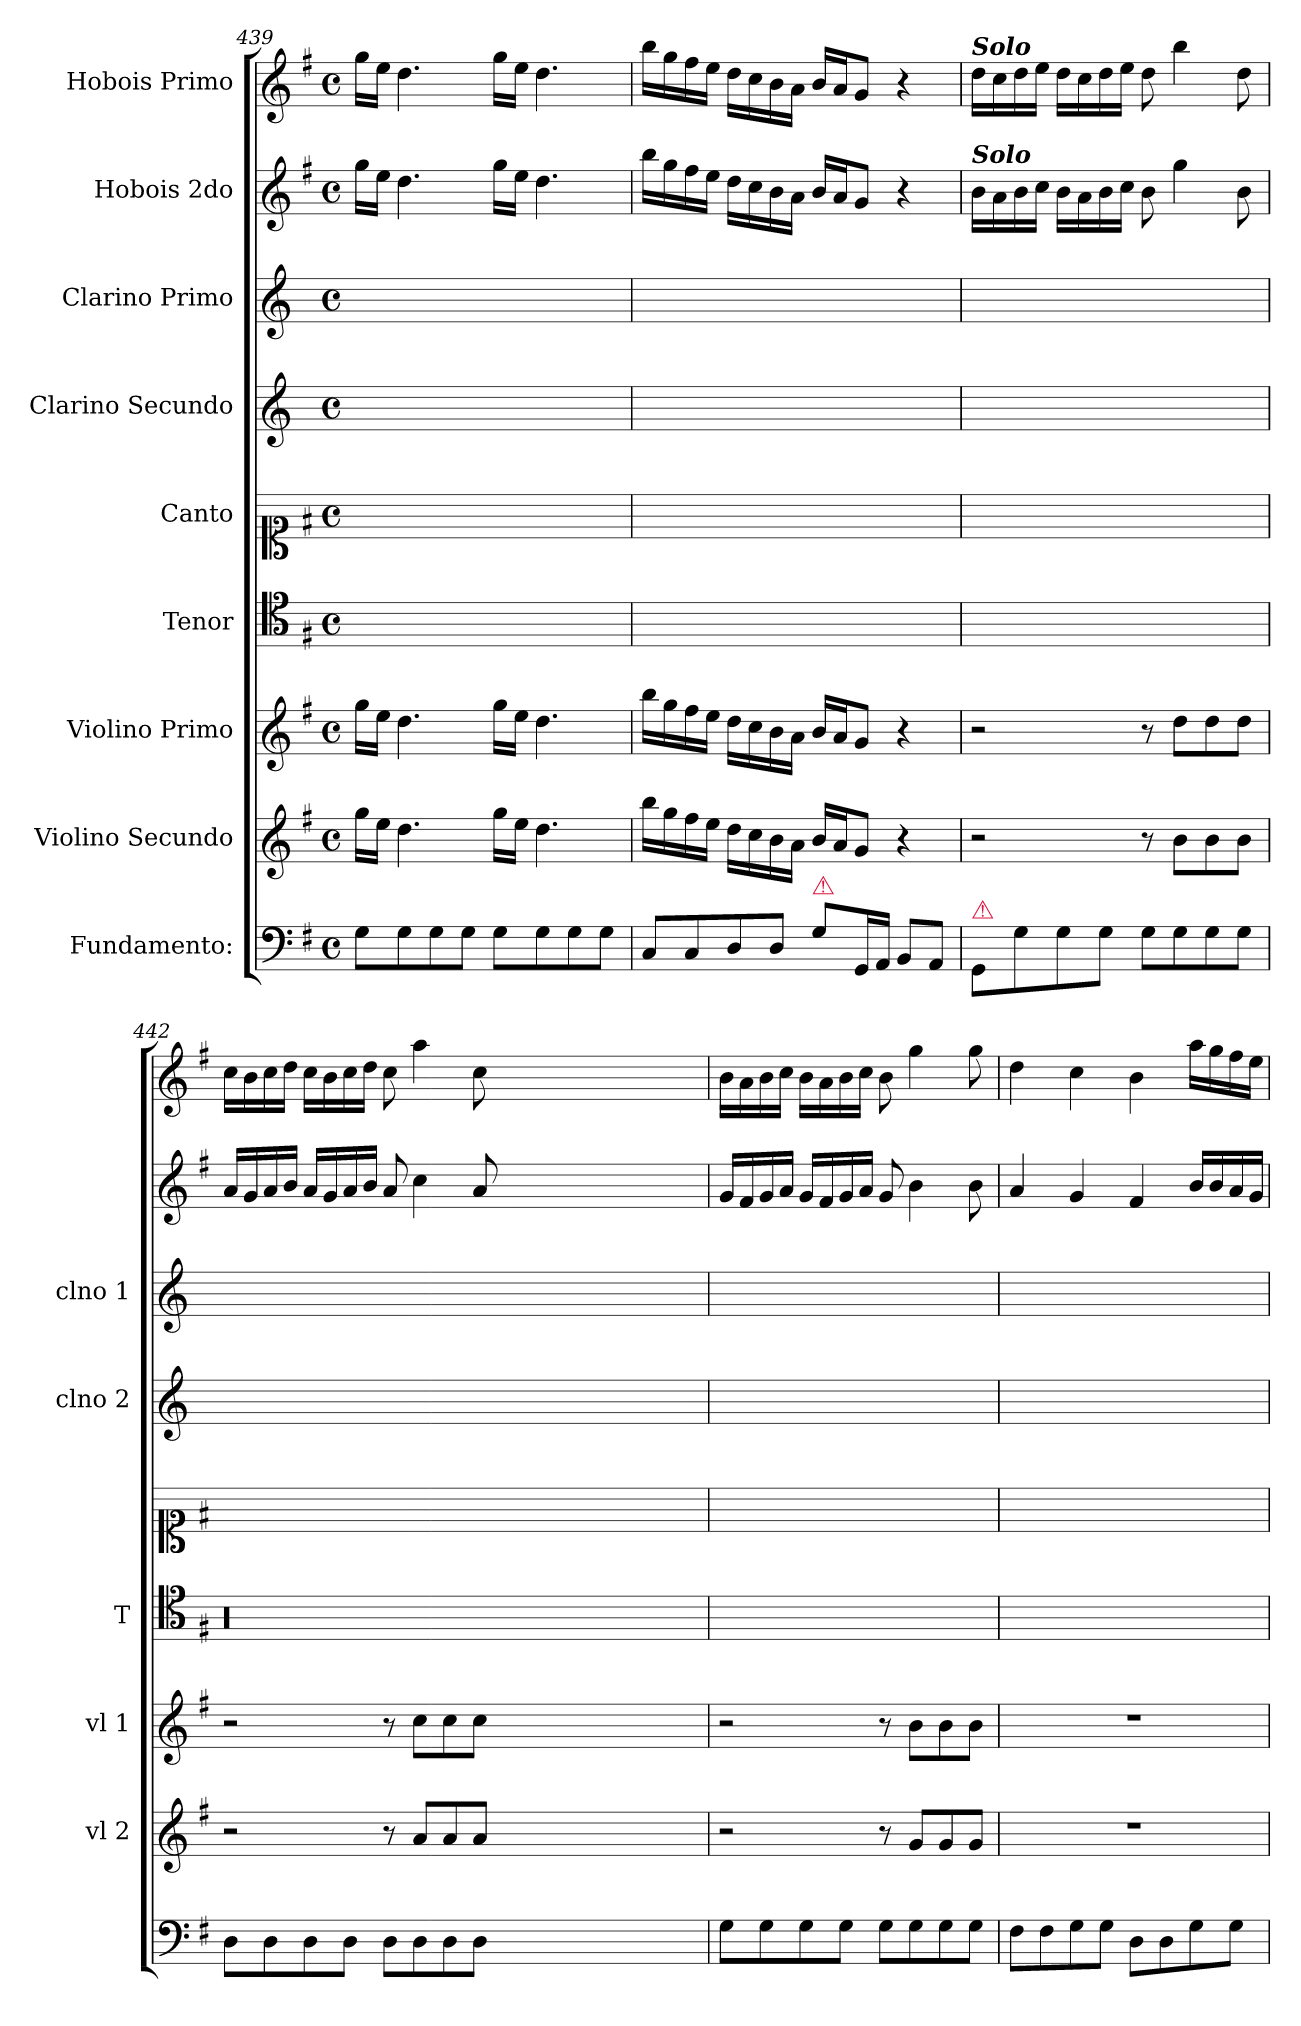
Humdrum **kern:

**kern	**kern	**kern	**kern	**kern	**kern	**kern	**kern	**kern
*part9	*part8	*part7	*part6	*part5	*part4	*part3	*part2	*part1
*staff9	*staff8	*staff7	*staff6	*staff5	*staff4	*staff3	*staff2	*staff1
*I"Fundamento:	*I"Violino Secundo	*I"Violino Primo	*I"Tenor	*I"Canto	*I"Clarino Secundo	*I"Clarino Primo	*I"Hobois 2do	*I"Hobois Primo
*	*I'vl 2	*I'vl 1	*I'T	*	*I'clno 2	*I'clno 1	*	*
*clefF4	*clefG2	*clefG2	*clefC4	*clefC1	*clefG2	*clefG2	*clefG2	*clefG2
*	*	*	*	*	*ITrd-1c-2	*ITrd-1c-2	*	*
*k[f#]	*k[f#]	*k[f#]	*k[f#]	*k[f#]	*k[f#c#]	*k[f#c#]	*k[f#]	*k[f#]
*M4/4	*M4/4	*M4/4	*M4/4	*M4/4	*M4/4	*M4/4	*M4/4	*M4/4
*met(c)	*met(c)	*met(c)	*met(c)	*met(c)	*met(c)	*met(c)	*met(c)	*met(c)
=439	=439	=439	=439	=439	=439	=439	=439	=439
8G\L	16gg\LL	16gg\LL	1ryy	1ryy	1ryy	1ryy	16gg\LL	16gg\LL
.	16ee\JJ	16ee\JJ	.	.	.	.	16ee\JJ	16ee\JJ
8G\	4.dd\	4.dd\	.	.	.	.	4.dd\	4.dd\
8G\	.	.	.	.	.	.	.	.
8G\J	.	.	.	.	.	.	.	.
8G\L	16gg\LL	16gg\LL	.	.	.	.	16gg\LL	16gg\LL
.	16ee\JJ	16ee\JJ	.	.	.	.	16ee\JJ	16ee\JJ
8G\	4.dd\	4.dd\	.	.	.	.	4.dd\	4.dd\
8G\	.	.	.	.	.	.	.	.
8G\J	.	.	.	.	.	.	.	.
=440	=440	=440	=440	=440	=440	=440	=440	=440
8C/L	16bb\LL	16bb\LL	1ryy	1ryy	1ryy	1ryy	16bb\LL	16bb\LL
.	16gg\	16gg\	.	.	.	.	16gg\	16gg\
8C/	16ff#\	16ff#\	.	.	.	.	16ff#\	16ff#\
.	16ee\JJ	16ee\JJ	.	.	.	.	16ee\JJ	16ee\JJ
8D/	16dd\LL	16dd\LL	.	.	.	.	16dd\LL	16dd\LL
.	16cc\	16cc\	.	.	.	.	16cc\	16cc\
8D/J	16b\	16b\	.	.	.	.	16b\	16b\
.	16a\JJ	16a\JJ	.	.	.	.	16a\JJ	16a\JJ
!LO:TX:a:color=crimson:t=⚠	!	!	!	!	!	!	!	!
8G\L	16b/LL	16b/LL	.	.	.	.	16b/LL	16b/LL
.	16a/J	16a/J	.	.	.	.	16a/J	16a/J
16GG/L	8g/J	8g/J	.	.	.	.	8g/J	8g/J
16AA/JJ	.	.	.	.	.	.	.	.
8BB/L	4r	4r	.	.	.	.	4r	4r
8AA/J	.	.	.	.	.	.	.	.
=441	=441	=441	=441	=441	=441	=441	=441	=441
!	!	!	!	!	!	!	!	!LO:TX:a:Bi:t=Solo
!	!	!	!	!	!	!	!LO:TX:a:Bi:t=Solo	!
!LO:TX:a:color=crimson:t=⚠	!	!	!	!	!	!	!	!
8GG/L	2r	2r	1ryy	1ryy	1ryy	1ryy	16b\LL	16dd\LL
.	.	.	.	.	.	.	16a\	16cc\
8G\	.	.	.	.	.	.	16b\	16dd\
.	.	.	.	.	.	.	16cc\JJ	16ee\JJ
8G\	.	.	.	.	.	.	16b\LL	16dd\LL
.	.	.	.	.	.	.	16a\	16cc\
8G\J	.	.	.	.	.	.	16b\	16dd\
.	.	.	.	.	.	.	16cc\JJ	16ee\JJ
8G\L	8r	8r	.	.	.	.	8b\	8dd\
8G\	8b\L	8dd\L	.	.	.	.	4gg\	4bb\
8G\	8b\	8dd\	.	.	.	.	.	.
8G\J	8b\J	8dd\J	.	.	.	.	8b\	8dd\
=442	=442	=442	=442	=442	=442	=442	=442	=442
8D\L	2r	2r	00r	1ryy	1ryy	1ryy	16a/LL	16cc\LL
.	.	.	.	.	.	.	16g/	16b\
8D\	.	.	.	.	.	.	16a/	16cc\
.	.	.	.	.	.	.	16b/JJ	16dd\JJ
8D\	.	.	.	.	.	.	16a/LL	16cc\LL
.	.	.	.	.	.	.	16g/	16b\
8D\J	.	.	.	.	.	.	16a/	16cc\
.	.	.	.	.	.	.	16b/JJ	16dd\JJ
8D\L	8r	8r	.	.	.	.	8a/	8cc\
8D\	8a/L	8cc\L	.	.	.	.	4cc\	4aa\
8D\	8a/	8cc\	.	.	.	.	.	.
8D\J	8a/J	8cc\J	.	.	.	.	8a/	8cc\
0.ryy	0.ryy	0.ryy	.	0.ryy	0.ryy	0.ryy	0.ryy	0.ryy
=443	=443	=443	=443	=443	=443	=443	=443	=443
8G\L	2r	2r	1ryy	1ryy	1ryy	1ryy	16g/LL	16b\LL
.	.	.	.	.	.	.	16f#/	16a\
8G\	.	.	.	.	.	.	16g/	16b\
.	.	.	.	.	.	.	16a/JJ	16cc\JJ
8G\	.	.	.	.	.	.	16g/LL	16b\LL
.	.	.	.	.	.	.	16f#/	16a\
8G\J	.	.	.	.	.	.	16g/	16b\
.	.	.	.	.	.	.	16a/JJ	16cc\JJ
8G\L	8r	8r	.	.	.	.	8g/	8b\
8G\	8g/L	8b\L	.	.	.	.	4b\	4gg\
8G\	8g/	8b\	.	.	.	.	.	.
8G\J	8g/J	8b\J	.	.	.	.	8b\	8gg\
=444	=444	=444	=444	=444	=444	=444	=444	=444
8F#\L	1r	1r	1ryy	1ryy	1ryy	1ryy	4a/	4dd\
8F#\	.	.	.	.	.	.	.	.
8G\	.	.	.	.	.	.	4g/	4cc\
8G\J	.	.	.	.	.	.	.	.
8D\L	.	.	.	.	.	.	4f#/	4b\
8D\	.	.	.	.	.	.	.	.
8G\	.	.	.	.	.	.	16b/LL	16aa\LL
.	.	.	.	.	.	.	16b/	16gg\
8G\J	.	.	.	.	.	.	16a/	16ff#\
.	.	.	.	.	.	.	16g/JJ	16ee\JJ
=	=	=	=	=	=	=	=	=
*-	*-	*-	*-	*-	*-	*-	*-	*-
